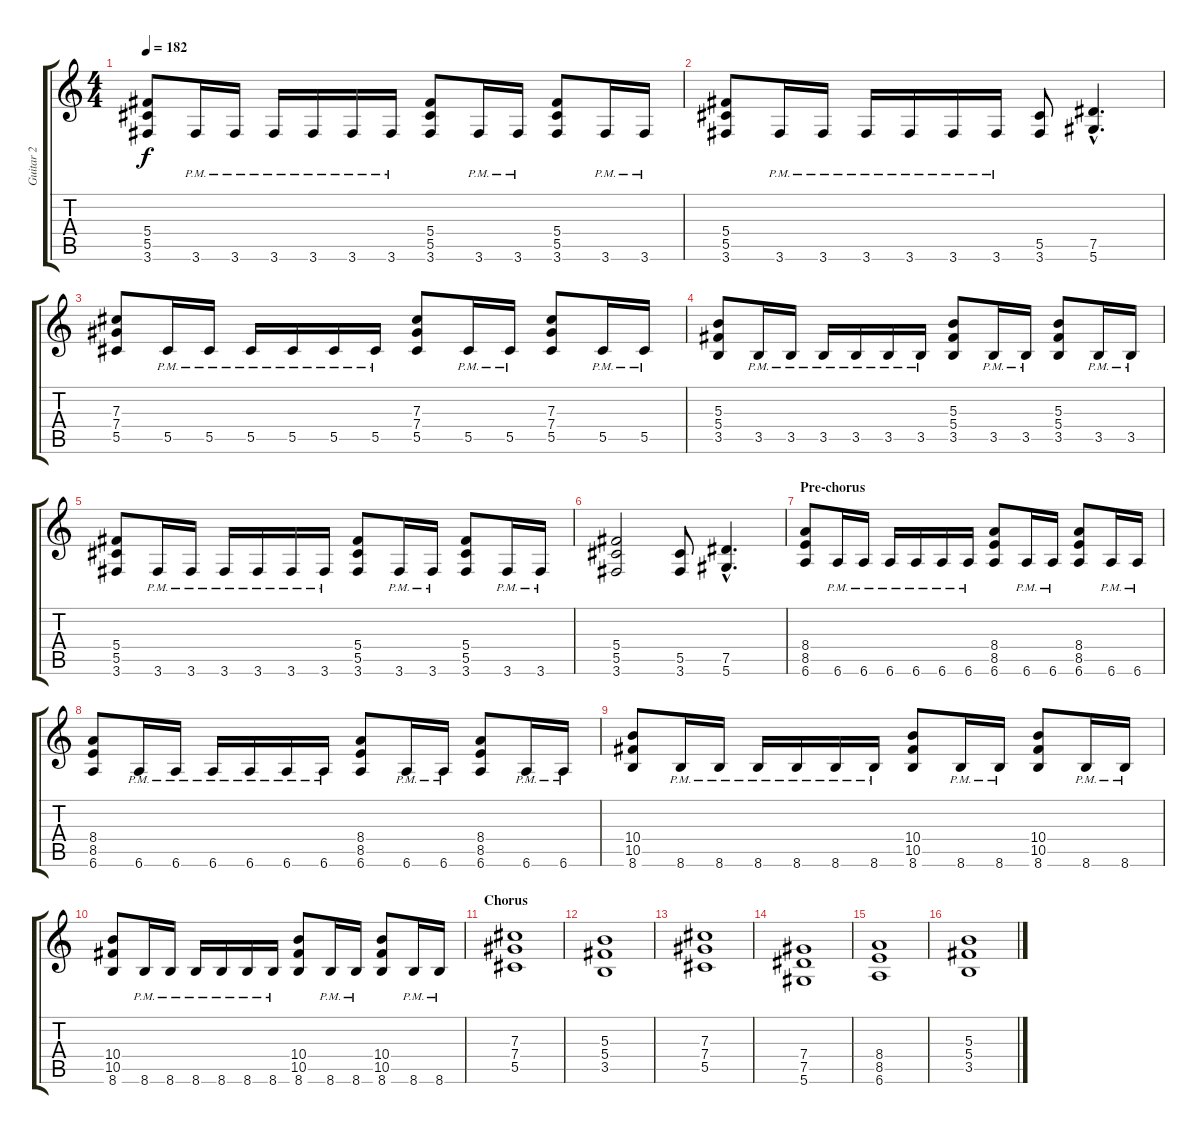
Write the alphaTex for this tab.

\track ("Guitar 2" "Guitar 2") {instrument distortionguitar}
\staff {score tabs}
\tuning (Eb4 Bb3 Gb3 Db3 Ab2 Eb2) {hide}
\ts (4 4)
\tempo 182
\clef g2
\ks c
(5.4 5.5 3.6).8{dy f} 3.6{pm}.16 3.6{pm}.16 3.6{pm}.16 3.6{pm}.16 3.6{pm}.16 3.6{pm}.16 (5.4 5.5 3.6).8 3.6{pm}.16 3.6{pm}.16 (5.4 5.5 3.6).8 3.6{pm}.16 3.6{pm}.16 |
(5.4 5.5 3.6).8 3.6{pm}.16 3.6{pm}.16 3.6{pm}.16 3.6{pm}.16 3.6{pm}.16 3.6{pm}.16 (5.5 3.6).8 (7.5{hac} 5.6{hac}).4{d} |
(7.3 7.4 5.5).8 5.5{pm}.16 5.5{pm}.16 5.5{pm}.16 5.5{pm}.16 5.5{pm}.16 5.5{pm}.16 (7.3 7.4 5.5).8 5.5{pm}.16 5.5{pm}.16 (7.3 7.4 5.5).8 5.5{pm}.16 5.5{pm}.16 |
(5.3 5.4 3.5).8 3.5{pm}.16 3.5{pm}.16 3.5{pm}.16 3.5{pm}.16 3.5{pm}.16 3.5{pm}.16 (5.3 5.4 3.5).8 3.5{pm}.16 3.5{pm}.16 (5.3 5.4 3.5).8 3.5{pm}.16 3.5{pm}.16 |
(5.4 5.5 3.6).8 3.6{pm}.16 3.6{pm}.16 3.6{pm}.16 3.6{pm}.16 3.6{pm}.16 3.6{pm}.16 (5.4 5.5 3.6).8 3.6{pm}.16 3.6{pm}.16 (5.4 5.5 3.6).8 3.6{pm}.16 3.6{pm}.16 |
(5.4 5.5 3.6).2 (5.5 3.6).8 (7.5{hac} 5.6{hac}).4{d} |
\section ("" "Pre-chorus")
(8.4 8.5 6.6).8 6.6{pm}.16 6.6{pm}.16 6.6{pm}.16 6.6{pm}.16 6.6{pm}.16 6.6{pm}.16 (8.4 8.5 6.6).8 6.6{pm}.16 6.6{pm}.16 (8.4 8.5 6.6).8 6.6{pm}.16 6.6{pm}.16 |
(8.4 8.5 6.6).8 6.6{pm}.16 6.6{pm}.16 6.6{pm}.16 6.6{pm}.16 6.6{pm}.16 6.6{pm}.16 (8.4 8.5 6.6).8 6.6{pm}.16 6.6{pm}.16 (8.4 8.5 6.6).8 6.6{pm}.16 6.6{pm}.16 |
(10.4 10.5 8.6).8 8.6{pm}.16 8.6{pm}.16 8.6{pm}.16 8.6{pm}.16 8.6{pm}.16 8.6{pm}.16 (10.4 10.5 8.6).8 8.6{pm}.16 8.6{pm}.16 (10.4 10.5 8.6).8 8.6{pm}.16 8.6{pm}.16 |
(10.4 10.5 8.6).8 8.6{pm}.16 8.6{pm}.16 8.6{pm}.16 8.6{pm}.16 8.6{pm}.16 8.6{pm}.16 (10.4 10.5 8.6).8 8.6{pm}.16 8.6{pm}.16 (10.4 10.5 8.6).8 8.6{pm}.16 8.6{pm}.16 |
\section ("" "Chorus")
(7.3 7.4 5.5).1 |
(5.3 5.4 3.5).1 |
(7.3 7.4 5.5).1 |
(7.4 7.5 5.6).1 |
(8.4 8.5 6.6).1 |
(5.3 5.4 3.5).1
